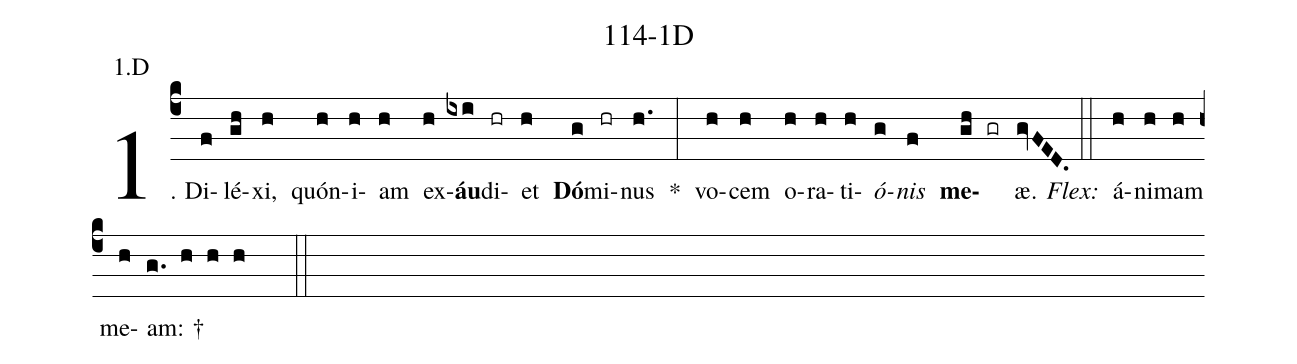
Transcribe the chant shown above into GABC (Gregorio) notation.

name: 114-1D;
annotation: 1.D;
%%
(c4)1. Di(f)lé(gh)xi,(h) quón(h)i(h)am(h) ex(h)<b>áu</b>(ixi)di(hr)et(h) <b>Dó</b>(g)mi(hr)nus(h.) *(:) vo(h)cem(h) o(h)ra(h)ti(h)<i>ó</i>(g)<i>nis</i>(f) <b>me</b>(gh gr)æ.(gvFED.) (::)
<i>Flex:</i>()  á(h)ni(h)mam(h) me(h)am: †(g. h h h  ::)
